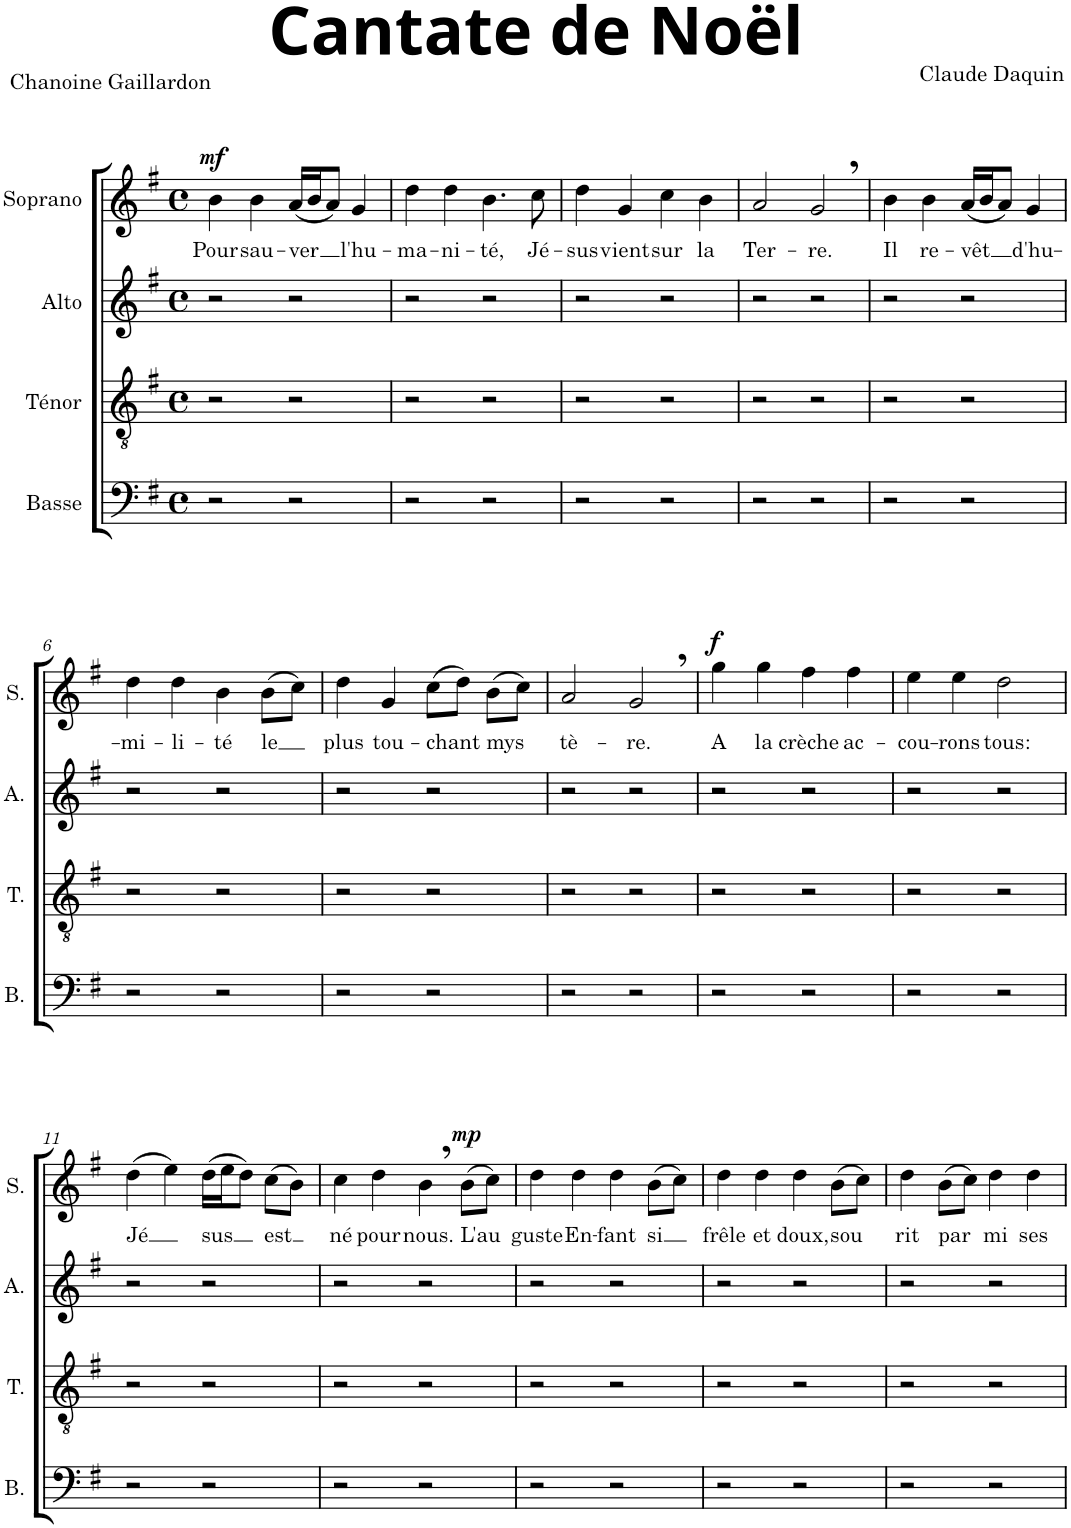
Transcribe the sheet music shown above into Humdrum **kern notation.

**kern	**kern	**kern	**kern	**text	**dynam
*part4	*part3	*part2	*part1	*part1	*part1
*staff4	*staff3	*staff2	*staff1	*staff1	*staff1
*I"Basse	*I"Ténor	*I"Alto	*I"Soprano	*	*
*I'B.	*I'T.	*I'A.	*I'S.	*	*
*clefF4	*clefGv2	*clefG2	*clefG2	*	*
*k[f#]	*k[f#]	*k[f#]	*k[f#]	*	*
*M4/4	*M4/4	*M4/4	*M4/4	*	*
*met(c)	*met(c)	*met(c)	*met(c)	*	*
=1	=1	=1	=1	=1	=1
!	!	!	!	!LO:LY:b	!LO:DY:a
2r	2r	2r	4b\	Pour	mf
!	!	!	!	!LO:LY:b	!
.	.	.	4b\	sau-	.
!	!	!	!	!LO:LY:b	!
2r	2r	2r	(16a/LL	-ver	.
.	.	.	16b/J	.	.
.	.	.	8a/J)	.	.
!	!	!	!	!LO:LY:b	!
.	.	.	4g/	l'hu-	.
=2	=2	=2	=2	=2	=2
!	!	!	!	!LO:LY:b	!
2r	2r	2r	4dd\	-ma-	.
!	!	!	!	!LO:LY:b	!
.	.	.	4dd\	-ni-	.
!	!	!	!	!LO:LY:b	!
2r	2r	2r	4.b\	-té,	.
!	!	!	!	!LO:LY:b	!
.	.	.	8cc\	Jé-	.
=3	=3	=3	=3	=3	=3
!	!	!	!	!LO:LY:b	!
2r	2r	2r	4dd\	-sus	.
!	!	!	!	!LO:LY:b	!
.	.	.	4g/	vient	.
!	!	!	!	!LO:LY:b	!
2r	2r	2r	4cc\	sur	.
!	!	!	!	!LO:LY:b	!
.	.	.	4b\	la	.
=4	=4	=4	=4	=4	=4
!	!	!	!	!LO:LY:b	!
2r	2r	2r	2a/	Ter-	.
!	!	!	!	!LO:LY:b	!
2r	2r	2r	2g,/	-re.	.
=5	=5	=5	=5	=5	=5
!	!	!	!	!LO:LY:b	!
2r	2r	2r	4b\	Il	.
!	!	!	!	!LO:LY:b	!
.	.	.	4b\	re-	.
!	!	!	!	!LO:LY:b	!
2r	2r	2r	(16a/LL	-vêt	.
.	.	.	16b/J	.	.
.	.	.	8a/J)	.	.
!	!	!	!	!LO:LY:b	!
.	.	.	4g/	d'hu-	.
!!LO:LB:g=z
=6	=6	=6	=6	=6	=6
!	!	!	!	!LO:LY:b	!
2r	2r	2r	4dd\	-mi-	.
!	!	!	!	!LO:LY:b	!
.	.	.	4dd\	-li-	.
!	!	!	!	!LO:LY:b	!
2r	2r	2r	4b\	-té	.
!	!	!	!	!LO:LY:b	!
.	.	.	(8b\L	le	.
.	.	.	8cc\J)	.	.
=7	=7	=7	=7	=7	=7
!	!	!	!	!LO:LY:b	!
2r	2r	2r	4dd\	plus	.
!	!	!	!	!LO:LY:b	!
.	.	.	4g/	tou-	.
!	!	!	!	!LO:LY:b	!
2r	2r	2r	(8cc\L	-chant	.
.	.	.	8dd\J)	.	.
!	!	!	!	!LO:LY:b	!
.	.	.	(8b\L	-mys	.
.	.	.	8cc\J)	.	.
=8	=8	=8	=8	=8	=8
!	!	!	!	!LO:LY:b	!
2r	2r	2r	2a/	tè-	.
!	!	!	!	!LO:LY:b	!
2r	2r	2r	2g,/	-re.	.
=9	=9	=9	=9	=9	=9
!	!	!	!	!LO:LY:b	!LO:DY:a
2r	2r	2r	4gg\	A	f
!	!	!	!	!LO:LY:b	!
.	.	.	4gg\	la	.
!	!	!	!	!LO:LY:b	!
2r	2r	2r	4ff#\	crèche	.
!	!	!	!	!LO:LY:b	!
.	.	.	4ff#\	ac-	.
=10	=10	=10	=10	=10	=10
!	!	!	!	!LO:LY:b	!
2r	2r	2r	4ee\	-cou-	.
!	!	!	!	!LO:LY:b	!
.	.	.	4ee\	-rons	.
!	!	!	!	!LO:LY:b	!
2r	2r	2r	2dd\	tous:	.
!!LO:LB:g=z
=11	=11	=11	=11	=11	=11
!	!	!	!	!LO:LY:b	!
2r	2r	2r	(4dd\	Jé	.
.	.	.	4ee\)	.	.
!	!	!	!	!LO:LY:b	!
2r	2r	2r	(16dd\LL	sus	.
.	.	.	16ee\J	.	.
.	.	.	8dd\J)	.	.
!	!	!	!	!LO:LY:b	!
.	.	.	(8cc\L	est	.
.	.	.	8b\J)	.	.
=12	=12	=12	=12	=12	=12
!	!	!	!	!LO:LY:b	!
2r	2r	2r	4cc\	né	.
!	!	!	!	!LO:LY:b	!
.	.	.	4dd\	pour	.
!	!	!	!	!LO:LY:b	!
2r	2r	2r	4b,\	nous.	.
!	!	!	!	!LO:LY:b	!LO:DY:a
.	.	.	(8b\L	-L'au	mp
.	.	.	8cc\J)	.	.
=13	=13	=13	=13	=13	=13
!	!	!	!	!LO:LY:b	!
2r	2r	2r	4dd\	guste	.
!	!	!	!	!LO:LY:b	!
.	.	.	4dd\	En-	.
!	!	!	!	!LO:LY:b	!
2r	2r	2r	4dd\	-fant	.
!	!	!	!	!LO:LY:b	!
.	.	.	(8b\L	si	.
.	.	.	8cc\J)	.	.
=14	=14	=14	=14	=14	=14
!	!	!	!	!LO:LY:b	!
2r	2r	2r	4dd\	frêle	.
!	!	!	!	!LO:LY:b	!
.	.	.	4dd\	et	.
!	!	!	!	!LO:LY:b	!
2r	2r	2r	4dd\	doux,	.
!	!	!	!	!LO:LY:b	!
.	.	.	(8b\L	sou	.
.	.	.	8cc\J)	.	.
=15	=15	=15	=15	=15	=15
!	!	!	!	!LO:LY:b	!
2r	2r	2r	4dd\	rit	.
!	!	!	!	!LO:LY:b	!
.	.	.	(8b\L	par	.
.	.	.	8cc\J)	.	.
!	!	!	!	!LO:LY:b	!
2r	2r	2r	4dd\	mi	.
!	!	!	!	!LO:LY:b	!
.	.	.	4dd\	ses	.
=	=	=	=	=	=
*-	*-	*-	*-	*-	*-
